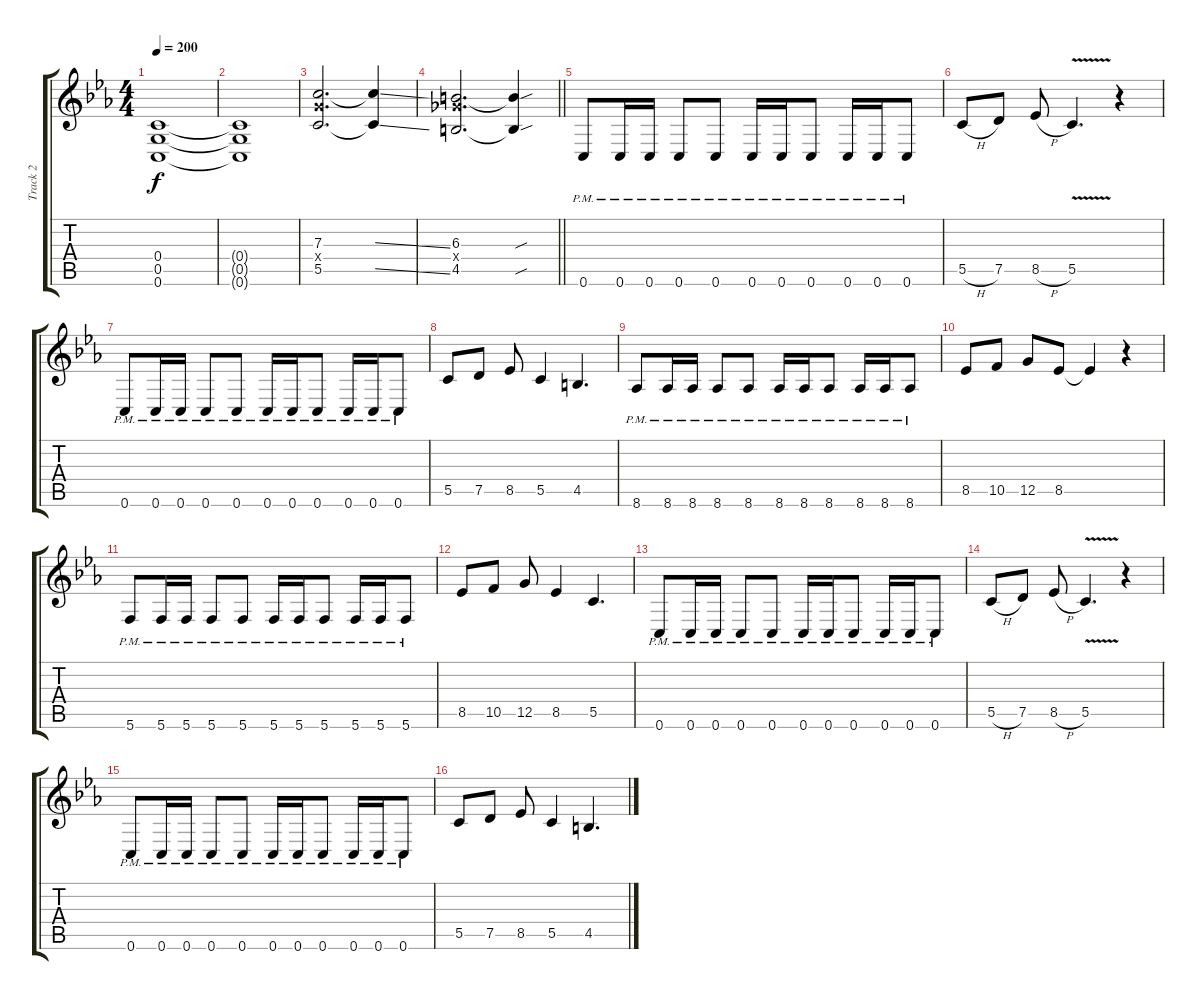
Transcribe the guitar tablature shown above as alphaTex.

\track ("Track 2" "Track 2") {instrument distortionguitar}
\staff {score tabs}
\tuning (D4 A3 F3 C3 G2 C2) {hide}
\ts (4 4)
\tempo 200
\clef g2
\ks eb
(0.4 0.5 0.6).1{dy f} |
(0.4{t} 0.5{t} 0.6{t}).1 |
(7.3 7.4{x} 5.5).2{d} (7.3{ss t} 5.5{ss t}).4 |
\barLineRight lightlight
(6.3 6.4{x} 4.5).2{d} (6.3{sou t} 4.5{sou t}).4 |
0.6{pm}.8 0.6{pm}.16 0.6{pm}.16 0.6{pm}.8 0.6{pm}.8 0.6{pm}.16 0.6{pm}.16 0.6{pm}.8 0.6{pm}.16 0.6{pm}.16 0.6{pm}.8 |
5.5{h}.8 7.5.8 8.5{h}.8 5.5{v}.4{d} r.4 |
0.6{pm}.8 0.6{pm}.16 0.6{pm}.16 0.6{pm}.8 0.6{pm}.8 0.6{pm}.16 0.6{pm}.16 0.6{pm}.8 0.6{pm}.16 0.6{pm}.16 0.6{pm}.8 |
5.5.8 7.5.8 8.5.8 5.5.4 4.5.4{d} |
8.6{pm}.8 8.6{pm}.16 8.6{pm}.16 8.6{pm}.8 8.6{pm}.8 8.6{pm}.16 8.6{pm}.16 8.6{pm}.8 8.6{pm}.16 8.6{pm}.16 8.6{pm}.8 |
8.5.8 10.5.8 12.5.8 8.5.8 8.5{t}.4 r.4 |
5.6{pm}.8 5.6{pm}.16 5.6{pm}.16 5.6{pm}.8 5.6{pm}.8 5.6{pm}.16 5.6{pm}.16 5.6{pm}.8 5.6{pm}.16 5.6{pm}.16 5.6{pm}.8 |
8.5.8 10.5.8 12.5.8 8.5.4 5.5.4{d} |
0.6{pm}.8 0.6{pm}.16 0.6{pm}.16 0.6{pm}.8 0.6{pm}.8 0.6{pm}.16 0.6{pm}.16 0.6{pm}.8 0.6{pm}.16 0.6{pm}.16 0.6{pm}.8 |
5.5{h}.8 7.5.8 8.5{h}.8 5.5{v}.4{d} r.4 |
0.6{pm}.8 0.6{pm}.16 0.6{pm}.16 0.6{pm}.8 0.6{pm}.8 0.6{pm}.16 0.6{pm}.16 0.6{pm}.8 0.6{pm}.16 0.6{pm}.16 0.6{pm}.8 |
5.5.8 7.5.8 8.5.8 5.5.4 4.5.4{d}
